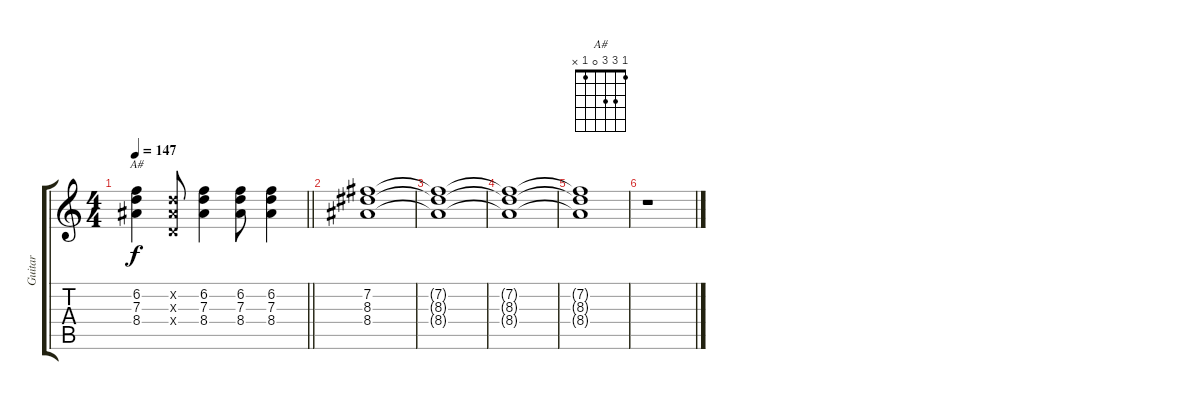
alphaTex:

\track ("Guitar" "Guitar") {instrument overdrivenguitar}
\staff {score tabs}
\tuning (E4 B3 G3 D3 A2 E2) {hide}
\chord ("A#" 1 3 3 0 1 x)
\ts (4 4)
\tempo 147
\clef g2
\barLineRight lightlight
\ks c
(6.2 7.3 8.4).4{ch "A#" dy f} (3.2{x} 3.3{x} 0.4{x}).8 (6.2 7.3 8.4).4 (6.2 7.3 8.4).8 (6.2 7.3 8.4).4 |
(7.2 8.3 8.4).1 |
(7.2{t} 8.3{t} 8.4{t}).1{volume 4} |
(7.2{t} 8.3{t} 8.4{t}).1 |
(7.2{t} 8.3{t} 8.4{t}).1 |
r.1
